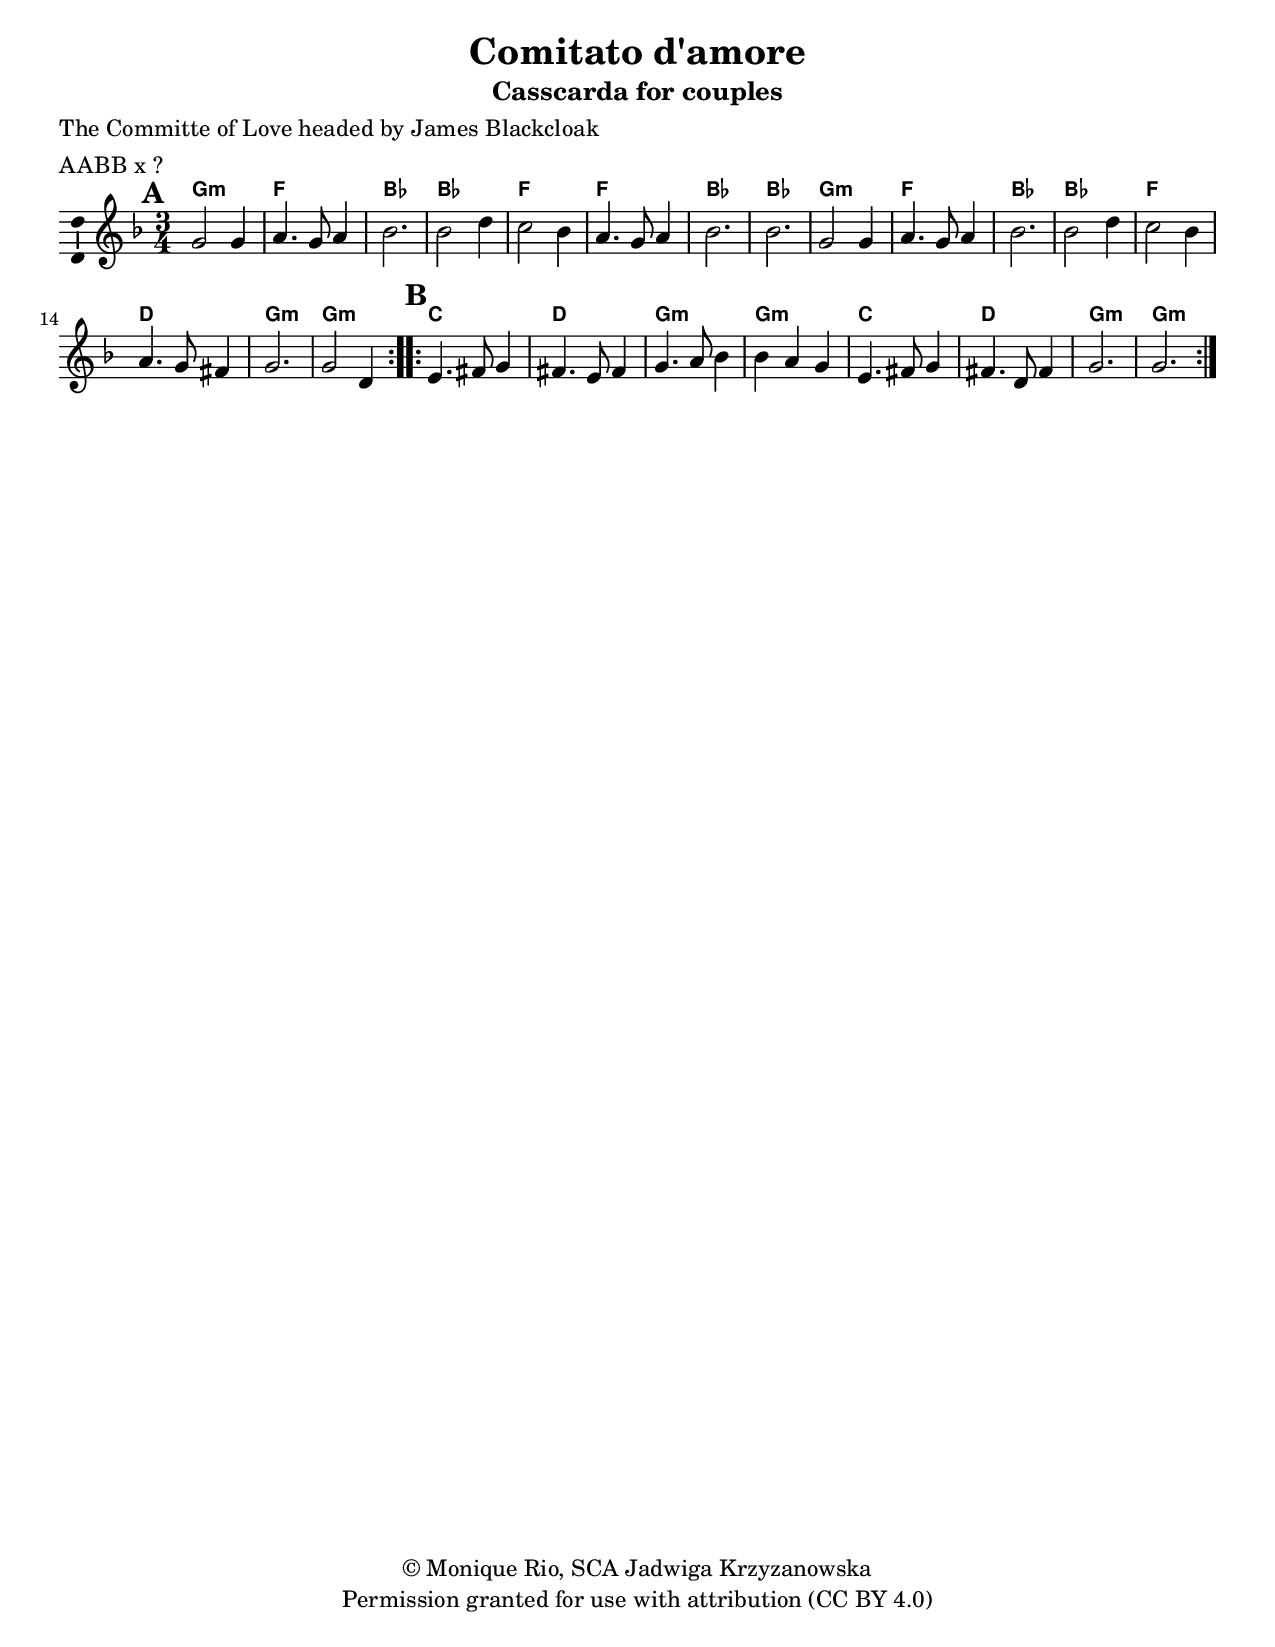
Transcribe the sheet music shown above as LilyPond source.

\paper {
  print-page-number = ##f
  print-first-page-number = ##f
  ragged-bottom = ##t
  ragged-last-bottom = ##t

}
chExceptionMusic = {
  <c g>1-\markup { \super "5" }
}


% Convert music to list and prepend to existing exceptions.
chExceptions = #( append
( sequential-music-to-chord-exceptions chExceptionMusic #t)
ignatzekExceptions)

ppMark = { \once \override Score.RehearsalMark #'self-alignment-X = #LEFT \mark \default }
ppMarkA = \markup{ \bold \override #'(box-padding . 0.5) \box \large "A" }
ppMarkB = \markup{ \bold \override #'(box-padding . 0.5) \box \large "B" }
ppMarkC = \markup{ \bold \override #'(box-padding . 0.5) \box \large "C" }
ppMarkD = \markup{ \bold \override #'(box-padding . 0.5) \box \large "D" }
ppMarkE = \markup{ \bold \override #'(box-padding . 0.5) \box \large "E" }
ppMarkF = \markup{ \bold \override #'(box-padding . 0.5) \box \large "F" }
ppMarkG = \markup{ \bold \override #'(box-padding . 0.5) \box \large "G" }
ppMarkH = \markup{ \bold \override #'(box-padding . 0.5) \box \large "H" }
ppMarkI = \markup{ \bold \override #'(box-padding . 0.5) \box \large "I" }
ppMarkJ = \markup{ \bold \override #'(box-padding . 0.5) \box \large "J" }
ppMarkK = \markup{ \bold \override #'(box-padding . 0.5) \box \large "K" }

ficta = { \once \set suggestAccidentals = ##t }

arbeauSource = \markup { Thoinot Arbeau, \italic {Orchésographie,} 1589 }
playfordSource = \markup { John Playford, \italic {The English Dancing Master,} 1651 }
negriSource = \markup { Cesare Negri, \italic {Le Grazie d'Amore,} 1602 }
carosoSourceBalarino = \markup { Fabritio Caroso, \italic {Il Ballarino,} 1581 }
carosoSourceNobilta = \markup { Fabritio Caroso, \italic {Nobiltà di Dame,} 1600 }
pnaSource = \markup { Guglielmo Ebreo da Pesaro, c. 1475 (PnA) }
pndSource = \markup { Domenico da Piacenza, c. 1425-1450 (PnD) }
pngSource = \markup { Guglielmo Ebreo da Pesaro, 1463 (PnG) }
brusselsSource = \markup { Brussels MS 9085, 15th C. }
praetoriusSource = \markup { Michael Praetorius, \italic Terpsichore, 1612 }
ravenscroftSource = \markup { Thomas Ravenscroft, \italic Deuteromelia, 1609 }
susatoSource = \markup { Tylman Susato, \italic Danserye, 1551 }
gresleySource = \markup { Gresley Manuscript, c. 1500 }
byrdSource = \markup { William Byrd (c. 1540 - 1623) }

monicaCopyright = "© Monica Cellio, SCA She'erah bat Shlomo"
monicaTagline = "Permission granted for use with attribution (CC BY 4.0)."

hendricksCopyright = "© Steven Hendricks, SCA Samuel Piper"
hendricksTagline = "Permission granted to copy within the SCA."

octavioCopyright = "© Jay Ter Louw, SCA Octavio de Flores"
octavioTagline =  "May be freely used and distributed within the SCA with this notice."

alaricCopyright = "© Robert Smith, SCA Alaric MacConnal"
alaricTagline = "Permission granted to distribute within the SCA without alterations."

vanstoneCopyright = "© Kathy Van Stone, SCA Elsbeth Anne Roth"
vanstoneTagline = "Permission granted to distribute within the SCA without alterations."

aaronCopyright = "© Aaron Elkiss, SCA Aaron Drummond"
aaronTagline = "Permission granted for use with attribution. (CC BY 4.0)"

robyyanCopyright = "© Dennis R. Sherman, SCA Robyyan Torr d'Elandris"
robyyanTagline = "Permission granted for non-commercial use with attribution. (CC BY-NC-SA 3.0)"

arslanCopyright = "© David Svoboda, SCA Arslan ibn Da'ud"
arslanTagline= "Permission granted for use with attribution (CC BY 3.0)"

jadwigaCopyright = "© Monique Rio, SCA Jadwiga Krzyzanowska"
jadwigaTagline = "Permission granted for use with attribution (CC BY 4.0)"

yardleyCopyright = "© David Yardley, SCA Geoffrey of Exeter"
yardleyTagline = "Free for non-profit use."

katrinaCopyright = "© Katrina Hunt, SCA Mathilde Adycote"
katrinaTagline = "May be freely copied for use within the SCA"

butlerCopyright = "© Paul Butler, SCA Arden of Icombe"
butlerTagline = "Permission granted to use this work for any purpose with attribution."

stocktonCopyright = "© Robert Stockton, SCA Robin the Just"
stocktonTagline = "Permission granted to distribute and perform within the SCA with this notice on all copies."

% Source: http://pavao.org/music/
pavaoCopyright = "© Aaron Pavao, SCA John Chandler"
pavaoTagline = "Permission granted to photocopy for use during creative anachronism."

casazzaCopyright = "© Joseph Casazza"
casazzaTagline = "Permission granted for non-commercial use with attribution. (CC BY-NC 3.0)"

almondCopyright = "© Russell G. Almond, SCA Mustapha al-Muhaddith"
almondTagline = "Permission granted to use and copy this work with attribution"

avatarCopyright = "© Al Cofrin, SCA Avatar"
avatarTagline = "Freely distributable within the SCA."

dafyddCopyright = "© Dave Lankford, SCA Dafydd Arth"
dafyddTagline = "Permission granted for use with attribution (CC BY 3.0)."

gaitaCopyright = "© Gaïta / Chris Elmes"
gaitaTagline = "Permission granted for not-for-profit use in the SCA."

emmaCopyright = "© Emma Badowski, SCA Margaret Raynsford"
emmaTagline = "Permission granted for non-commercial use with attribution. (CC BY-NC-SA 3.0)"

martinCopyright = "© Richard Schweitzer, SCA Martin Bildner"
martinTagline = "Permission granted for non-commercial use with attribution. (CC BY-NC-SA 3.0)"

\header{
  title = "Comitato d'amore"
  subtitle = "Casscarda for couples"
  poet = "The Committe of Love headed by James Blackcloak"
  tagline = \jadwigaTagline
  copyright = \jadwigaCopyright
  meter = "AABB x ?"
}

#(set-default-paper-size "letter")
\include "english.ly"

global = {
  \key g \dorian
  \time 3/4
  \clef "treble"
}

ppChordLine = {
   \chordmode{
       \repeat volta 2 {
         g2.:m f bf bf f f bf bf
          g:m f bf bf f d g:m g:m
       }
       \repeat volta 2 {
        c d g:m g:m c d g:m g:m
       }
       
   }
}
ppMusicOne = \relative c'' {
  \ppMark
  \repeat volta 2 {
    g2 g4 a4. g8 a4 bf2. bf2 d4 c2 bf4 a4. g8 a4 bf2. bf2.
    g2 g4 a4. g8 a4 bf2. bf2 d4 c2 bf4 a4. g8 fs4 g2. g2 d4
   
  }
  \ppMark
  \repeat volta 2 {
    e4. fs8 g4 fs4. e8 fs4 g4. a8 bf4 bf4 a g e4. fs8 g4 fs4. d8 fs4 g2. g2.
    }
  
  

}

\score {
  \unfoldRepeats
  <<
    \context ChoirStaff 
    <<

      \context ChordNames = chordcontext { 
        \set chordNameExceptions = #chExceptions
        \set ChordNames.midiInstrument = #"orchestral harp"
        << 
          \global \transpose c' c \ppChordLine 
        >>
      }

      \new Staff \with { \consists "Volta_engraver" }
      \context Voice = ppvOne {
        \set Score.markFormatter = #format-mark-box-letters
        << \set Staff.midiInstrument = #"oboe"
        \global \ppMusicOne 	 >> 
      }
    >>

  >>
  \midi {
  \context {
    \Score
    
    tempoWholesPerMinute = #(ly:make-moment 140 2)
  }
  }
}

\score {
  <<
    \context ChoirStaff 
    <<

      \context ChordNames = chordcontext { 
        \set chordNameExceptions = #chExceptions
        \set ChordNames.midiInstrument = #"harpsichord"
        << 
          \global \transpose c' c \ppChordLine 
        >>
      }

      \new Staff \with { \consists "Volta_engraver" }
      \context Voice = ppvOne {
        \set Score.markFormatter = #format-mark-box-letters
        << \set Staff.midiInstrument = #"oboe"
        \global \ppMusicOne 	 >> 
      }
    >>

  >>

  \include "./pp_layout.ly"
}


\version "2.10.10"  % necessary for upgrading to future LilyPond versions.

